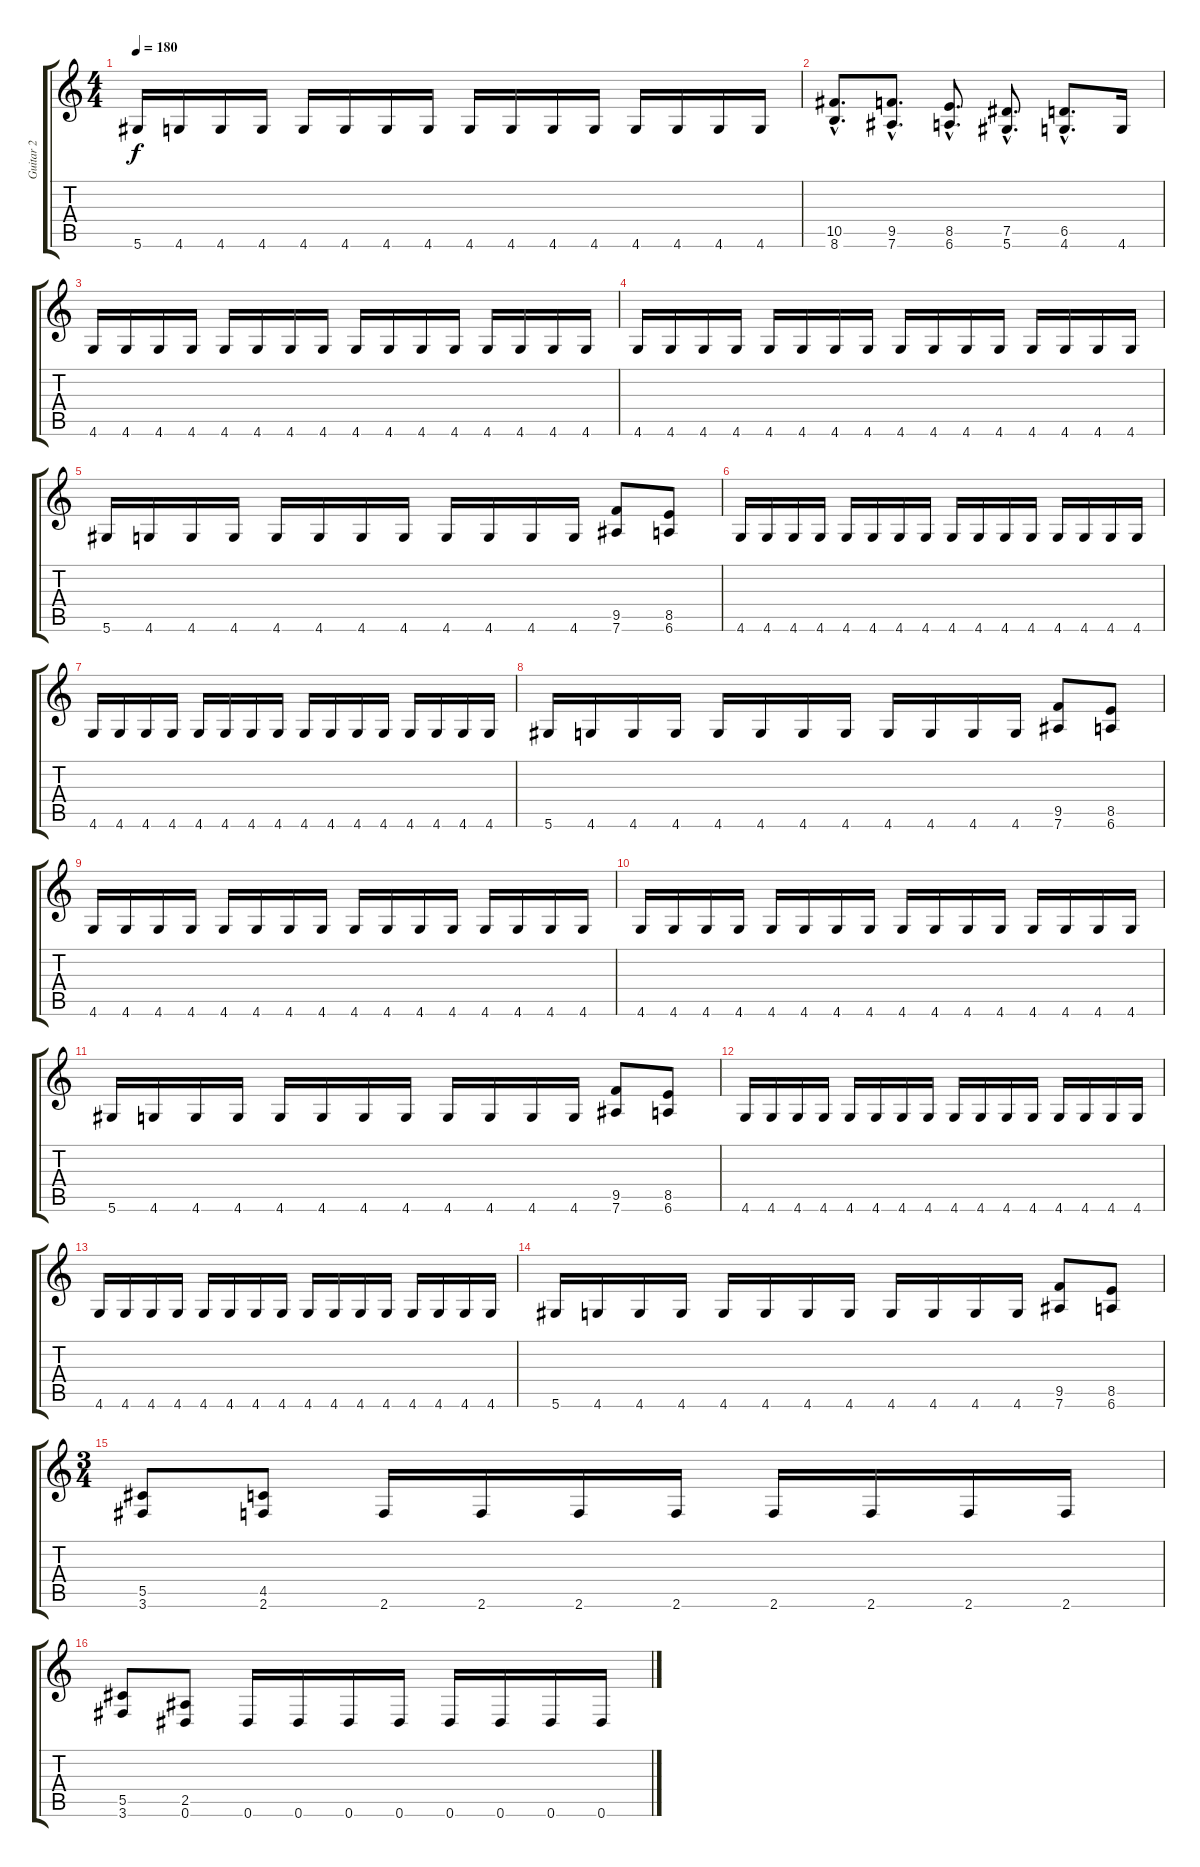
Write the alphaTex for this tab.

\track ("Guitar 2" "Guitar 2") {instrument distortionguitar}
\staff {score tabs}
\tuning (Eb4 Bb3 Gb3 Db3 Ab2 Eb2) {hide}
\ts (4 4)
\tempo 180
\clef g2
\ks c
5.6.16{dy f} 4.6.16 4.6.16 4.6.16 4.6.16 4.6.16 4.6.16 4.6.16 4.6.16 4.6.16 4.6.16 4.6.16 4.6.16 4.6.16 4.6.16 4.6.16 |
(10.5{hac} 8.6{hac}).8{d} (9.5{hac} 7.6{hac}).8{d} (8.5{hac} 6.6{hac}).8{d} (7.5{hac} 5.6{hac}).8{d} (6.5{hac} 4.6{hac}).8{d} 4.6.16 |
4.6.16 4.6.16 4.6.16 4.6.16 4.6.16 4.6.16 4.6.16 4.6.16 4.6.16 4.6.16 4.6.16 4.6.16 4.6.16 4.6.16 4.6.16 4.6.16 |
4.6.16 4.6.16 4.6.16 4.6.16 4.6.16 4.6.16 4.6.16 4.6.16 4.6.16 4.6.16 4.6.16 4.6.16 4.6.16 4.6.16 4.6.16 4.6.16 |
5.6.16 4.6.16 4.6.16 4.6.16 4.6.16 4.6.16 4.6.16 4.6.16 4.6.16 4.6.16 4.6.16 4.6.16 (9.5 7.6).8 (8.5 6.6).8 |
4.6.16 4.6.16 4.6.16 4.6.16 4.6.16 4.6.16 4.6.16 4.6.16 4.6.16 4.6.16 4.6.16 4.6.16 4.6.16 4.6.16 4.6.16 4.6.16 |
4.6.16 4.6.16 4.6.16 4.6.16 4.6.16 4.6.16 4.6.16 4.6.16 4.6.16 4.6.16 4.6.16 4.6.16 4.6.16 4.6.16 4.6.16 4.6.16 |
5.6.16 4.6.16 4.6.16 4.6.16 4.6.16 4.6.16 4.6.16 4.6.16 4.6.16 4.6.16 4.6.16 4.6.16 (9.5 7.6).8 (8.5 6.6).8 |
4.6.16 4.6.16 4.6.16 4.6.16 4.6.16 4.6.16 4.6.16 4.6.16 4.6.16 4.6.16 4.6.16 4.6.16 4.6.16 4.6.16 4.6.16 4.6.16 |
4.6.16 4.6.16 4.6.16 4.6.16 4.6.16 4.6.16 4.6.16 4.6.16 4.6.16 4.6.16 4.6.16 4.6.16 4.6.16 4.6.16 4.6.16 4.6.16 |
5.6.16 4.6.16 4.6.16 4.6.16 4.6.16 4.6.16 4.6.16 4.6.16 4.6.16 4.6.16 4.6.16 4.6.16 (9.5 7.6).8 (8.5 6.6).8 |
4.6.16 4.6.16 4.6.16 4.6.16 4.6.16 4.6.16 4.6.16 4.6.16 4.6.16 4.6.16 4.6.16 4.6.16 4.6.16 4.6.16 4.6.16 4.6.16 |
4.6.16 4.6.16 4.6.16 4.6.16 4.6.16 4.6.16 4.6.16 4.6.16 4.6.16 4.6.16 4.6.16 4.6.16 4.6.16 4.6.16 4.6.16 4.6.16 |
5.6.16 4.6.16 4.6.16 4.6.16 4.6.16 4.6.16 4.6.16 4.6.16 4.6.16 4.6.16 4.6.16 4.6.16 (9.5 7.6).8 (8.5 6.6).8 |
\ts (3 4)
(5.5 3.6).8 (4.5 2.6).8 2.6.16 2.6.16 2.6.16 2.6.16 2.6.16 2.6.16 2.6.16 2.6.16 |
(5.5 3.6).8 (2.5 0.6).8 0.6.16 0.6.16 0.6.16 0.6.16 0.6.16 0.6.16 0.6.16 0.6.16
